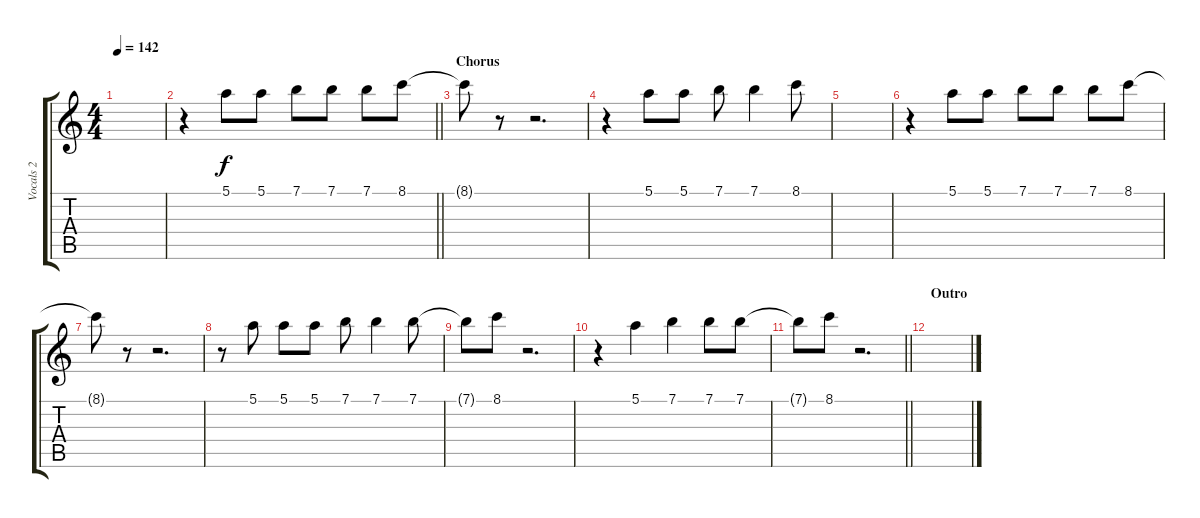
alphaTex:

\track ("Vocals 2" "Vocals 2") {instrument overdrivenguitar}
\staff {score tabs}
\tuning (E4 B3 G3 D3 A2 E2) {hide}
\ts (4 4)
\tempo 142
\clef g2
\ks c
|
\barLineRight lightlight
r.4 5.1.8 5.1.8 7.1.8 7.1.8 7.1.8 8.1.8 |
\section ("" "Chorus")
8.1{t}.8 r.8 r.2{d} |
r.4 5.1.8 5.1.8 7.1.8 7.1.4 8.1.8 |
|
r.4 5.1.8 5.1.8 7.1.8 7.1.8 7.1.8 8.1.8 |
8.1{t}.8 r.8 r.2{d} |
r.8 5.1.8 5.1.8 5.1.8 7.1.8 7.1.4 7.1.8 |
7.1{t}.8 8.1.8 r.2{d} |
r.4 5.1.4 7.1.4 7.1.8 7.1.8 |
\barLineRight lightlight
7.1{t}.8 8.1.8 r.2{d} |
\section ("" "Outro")
